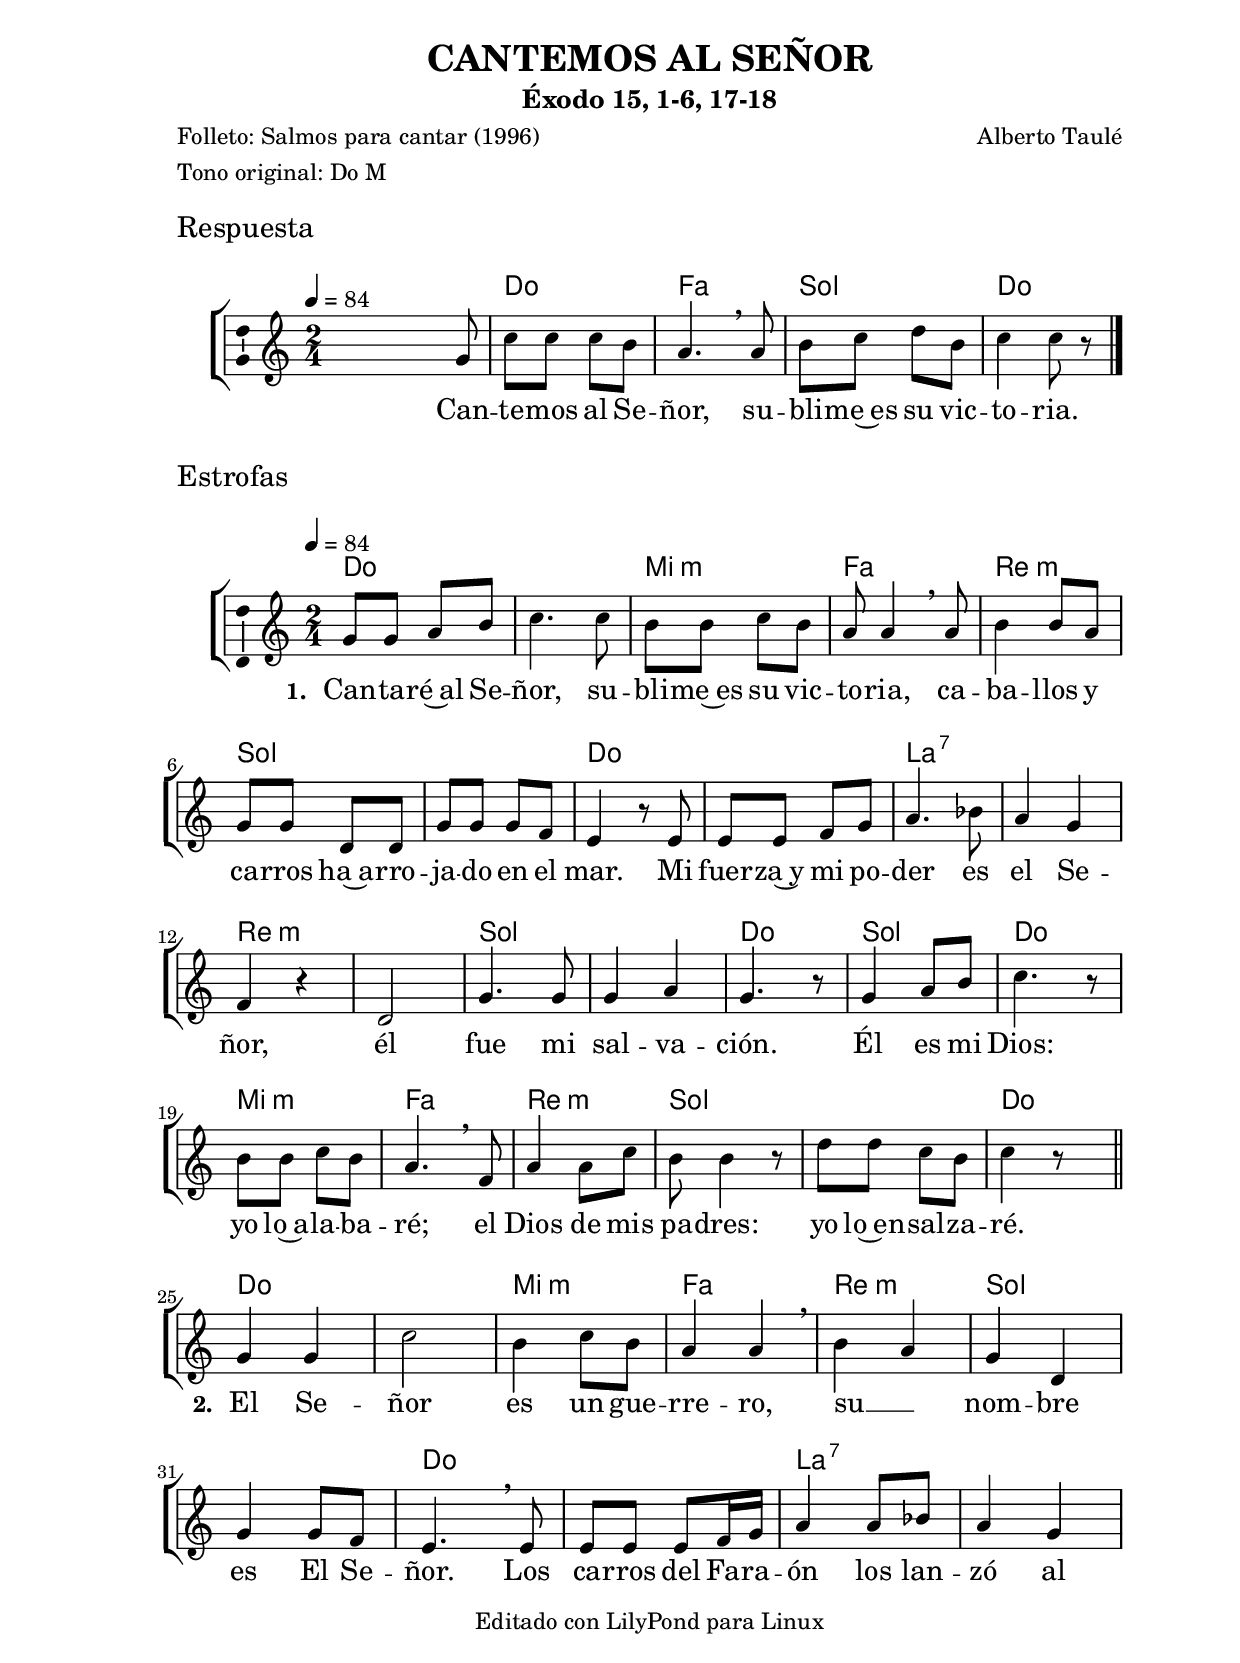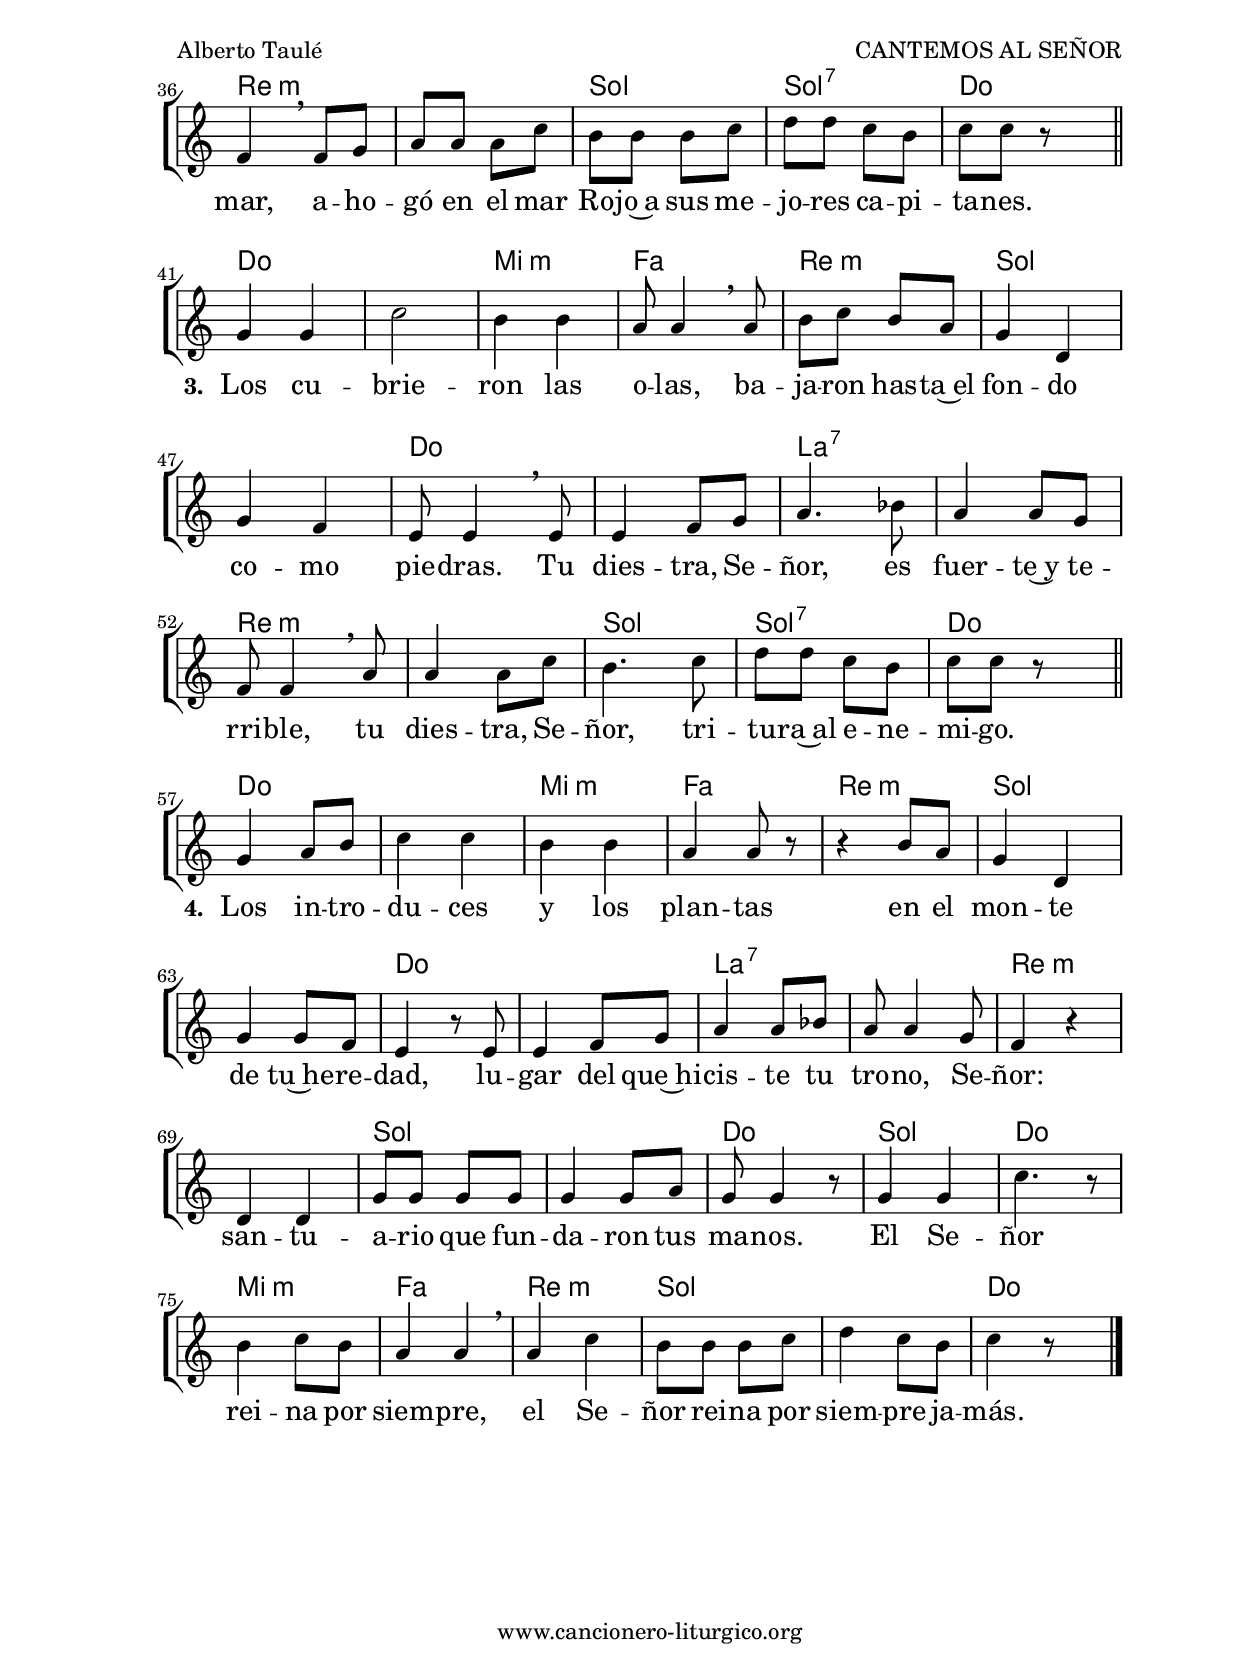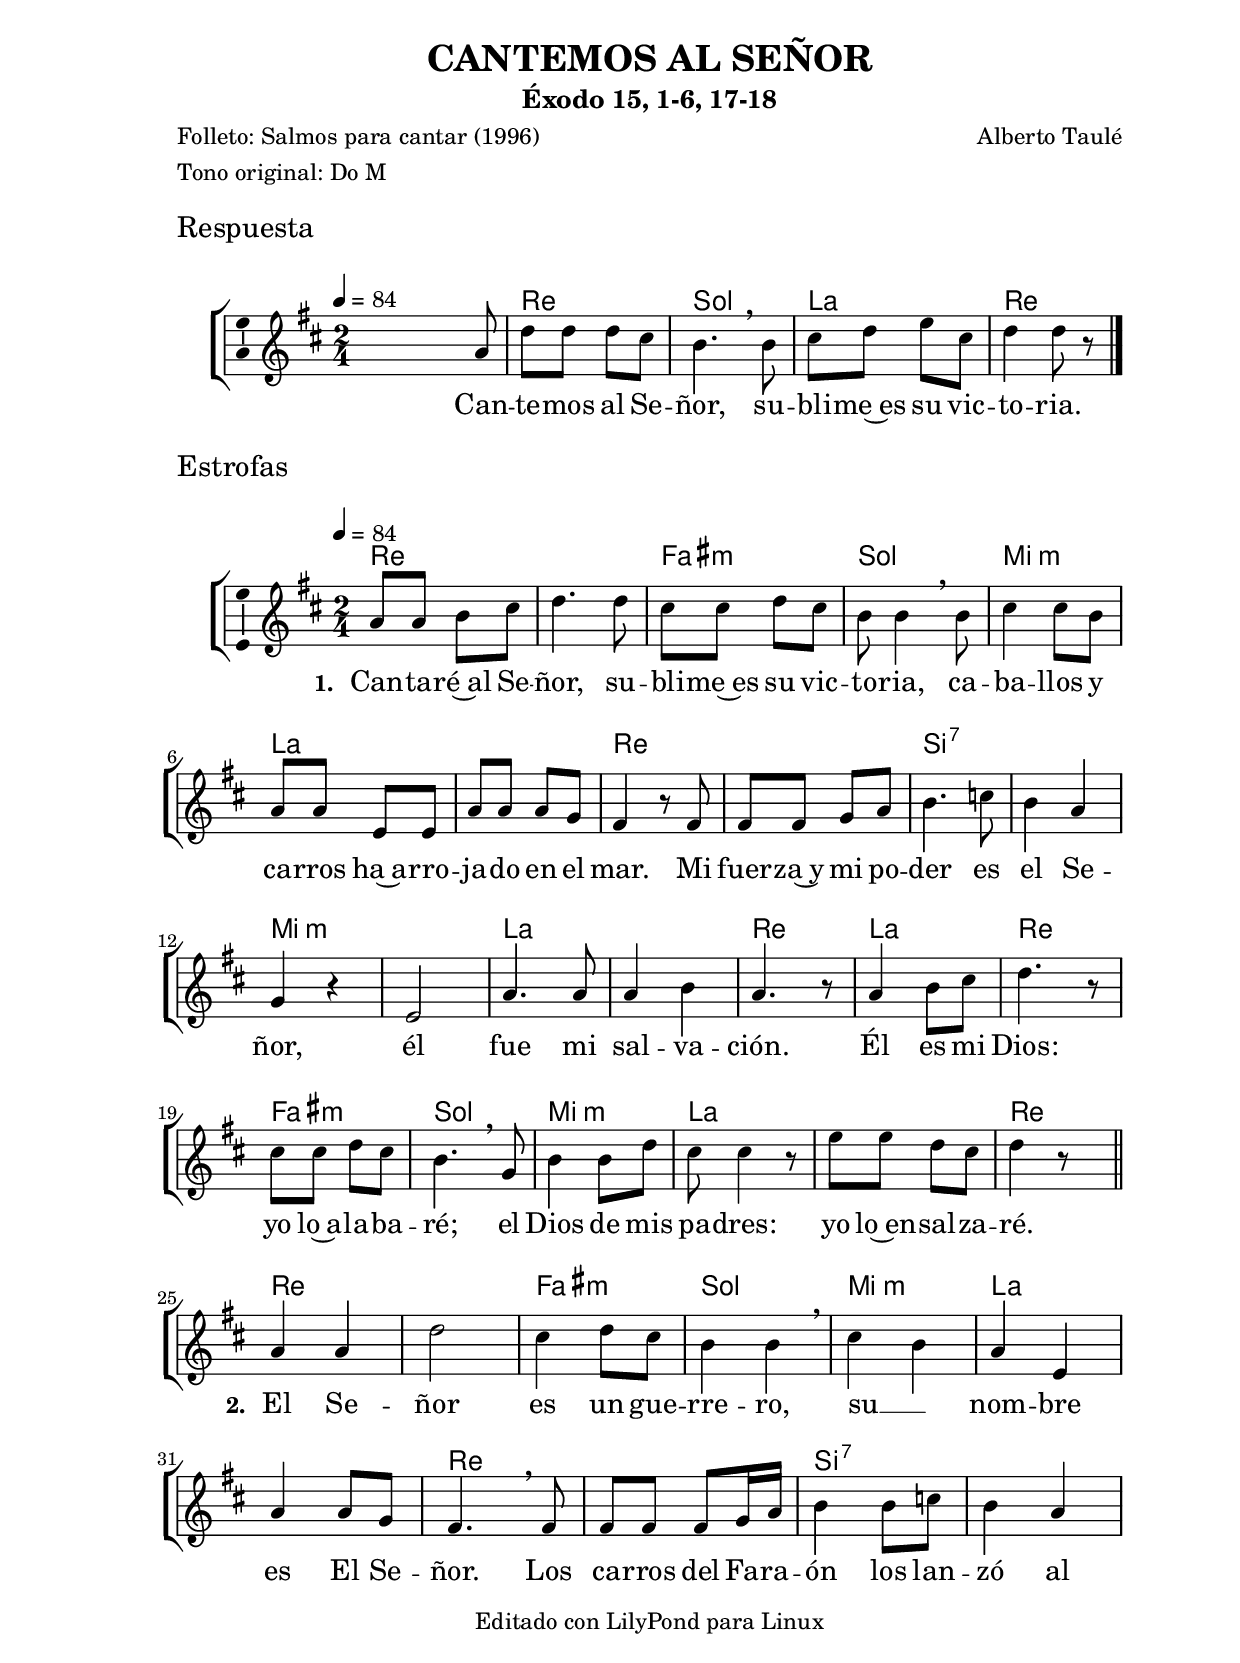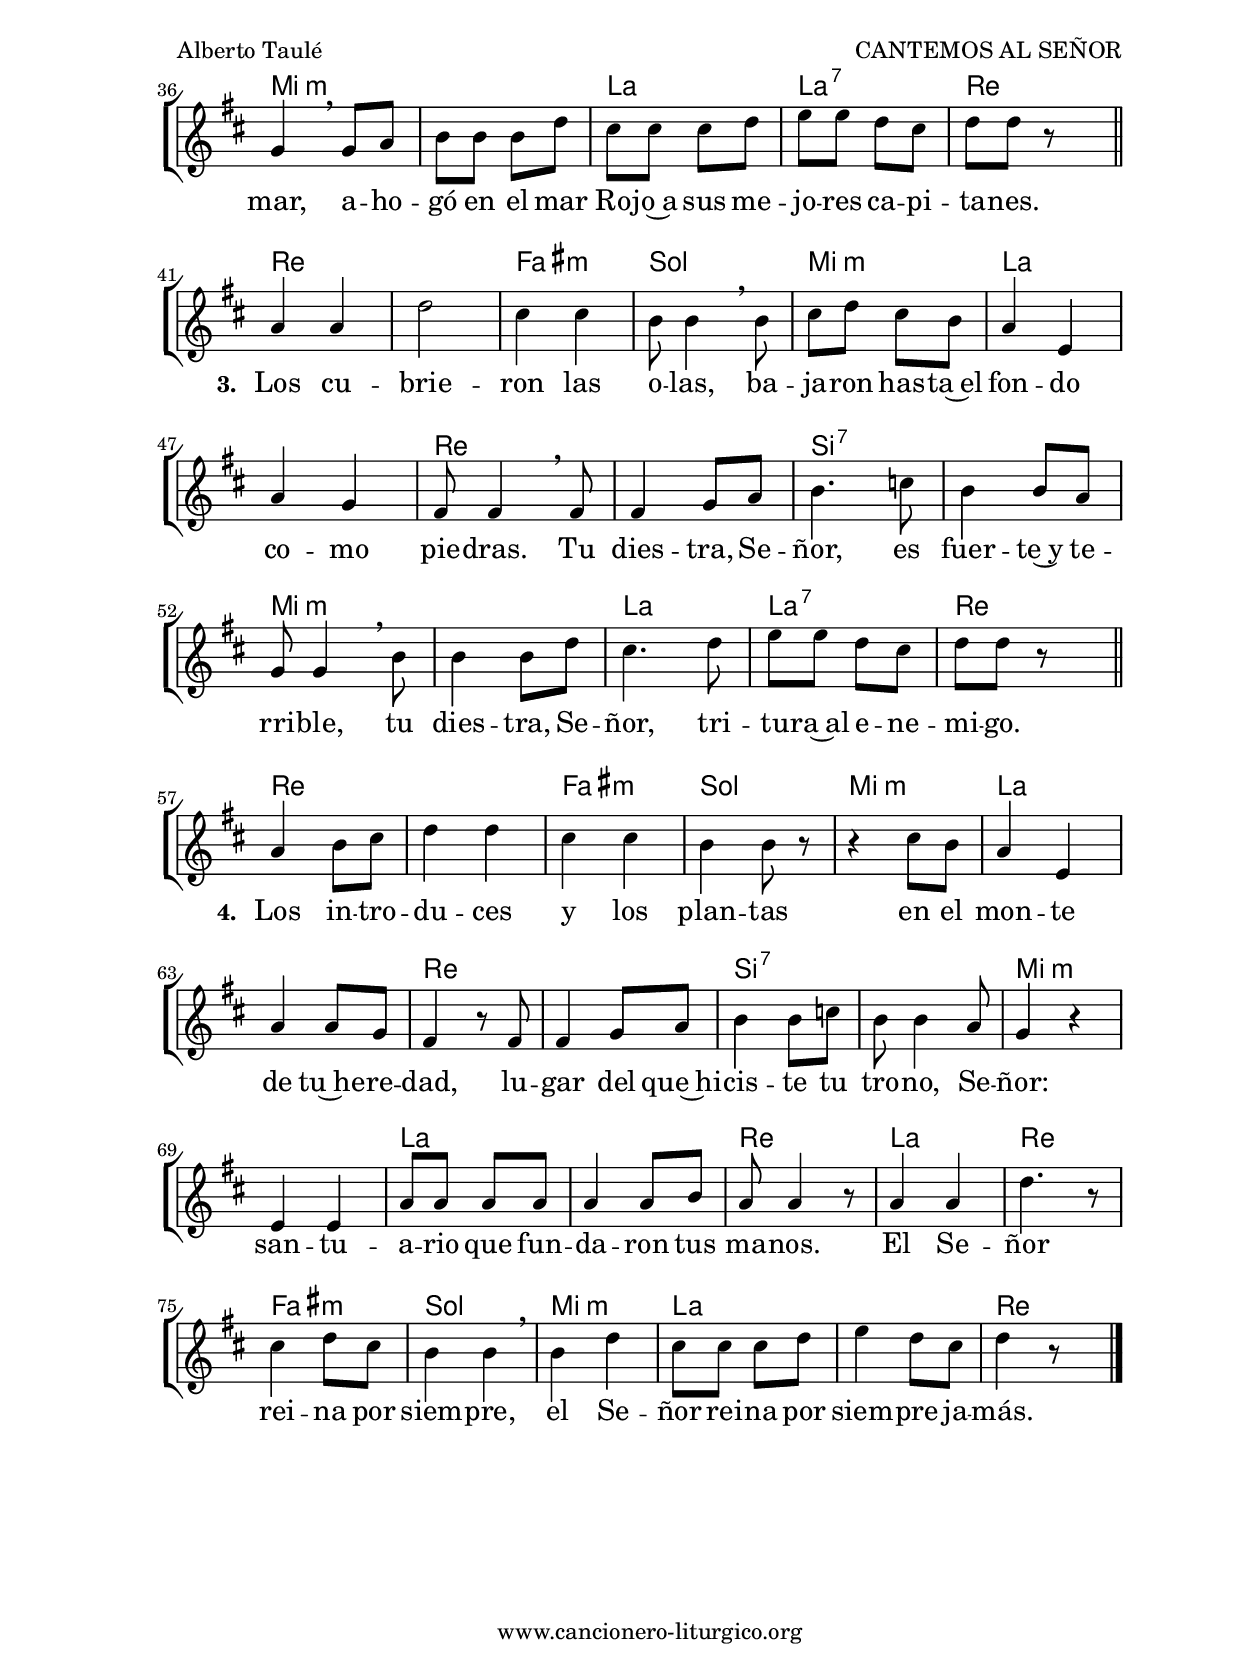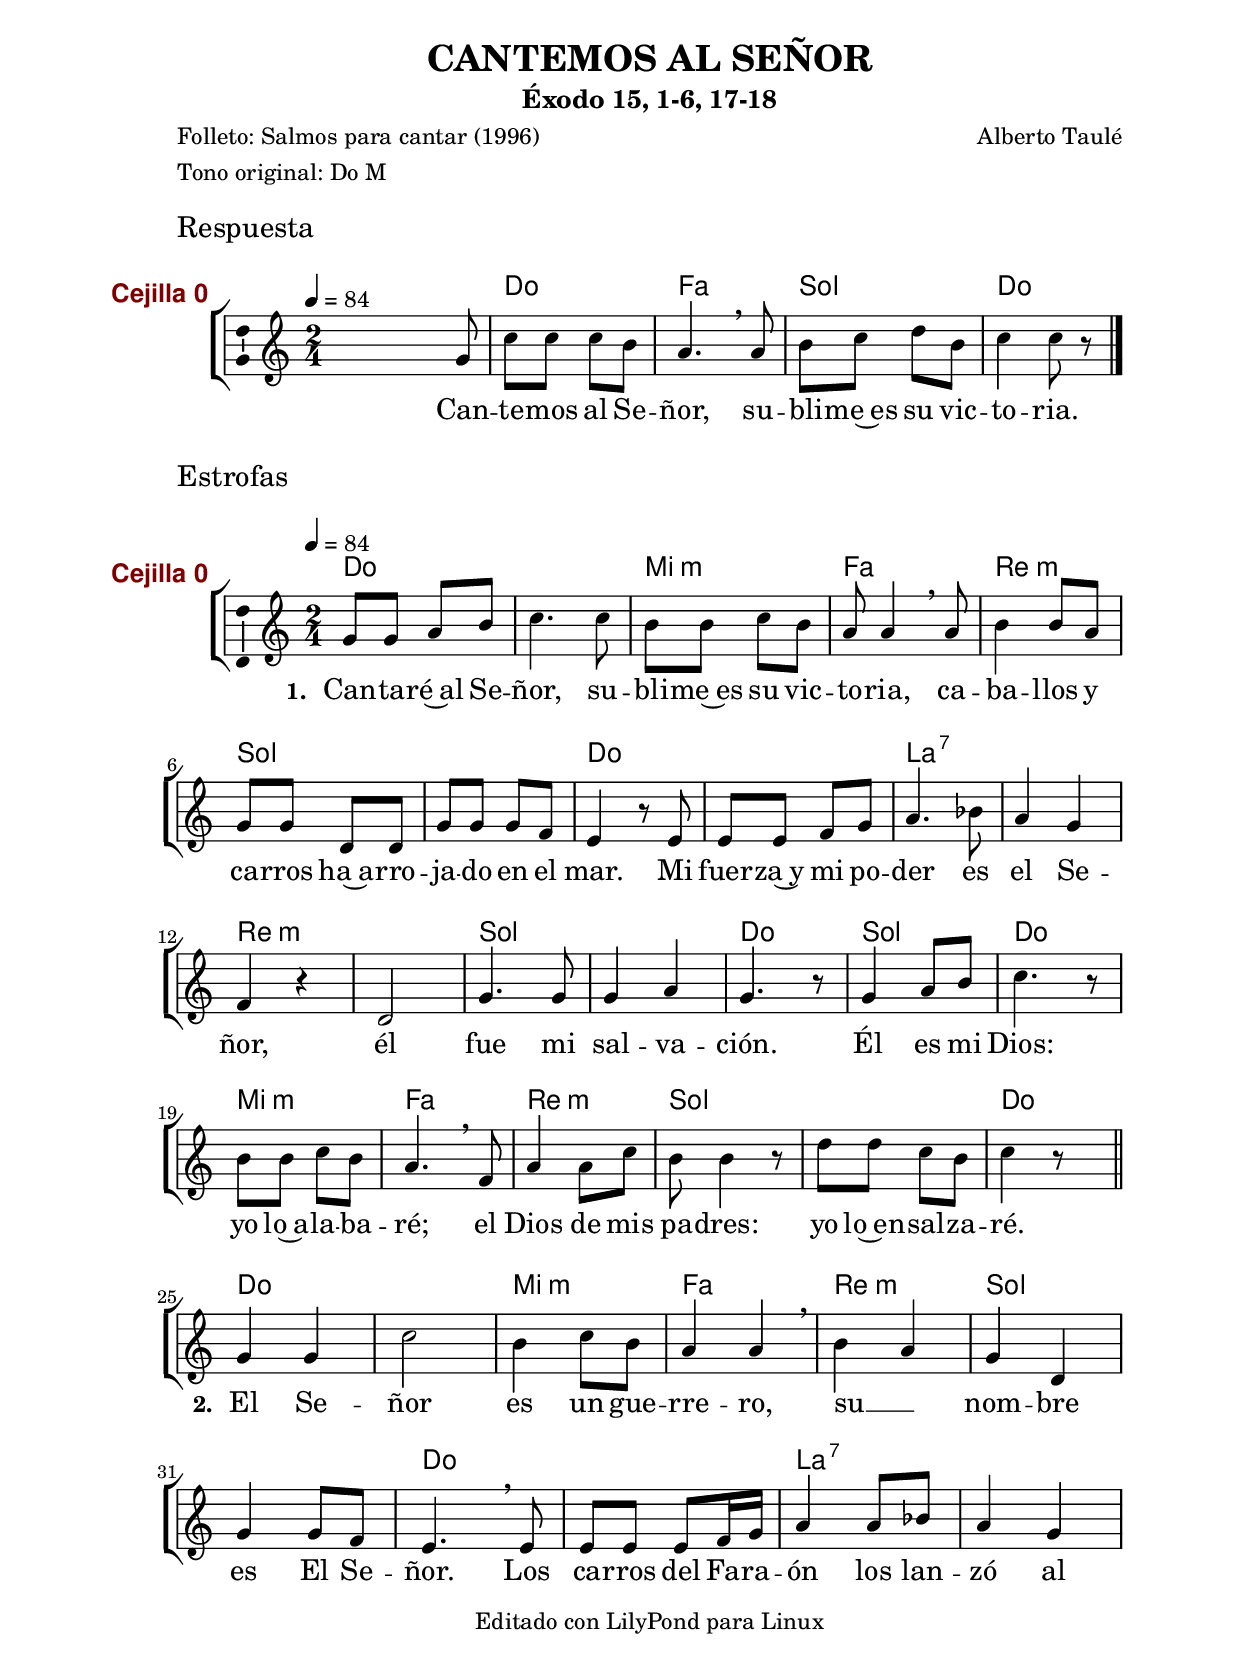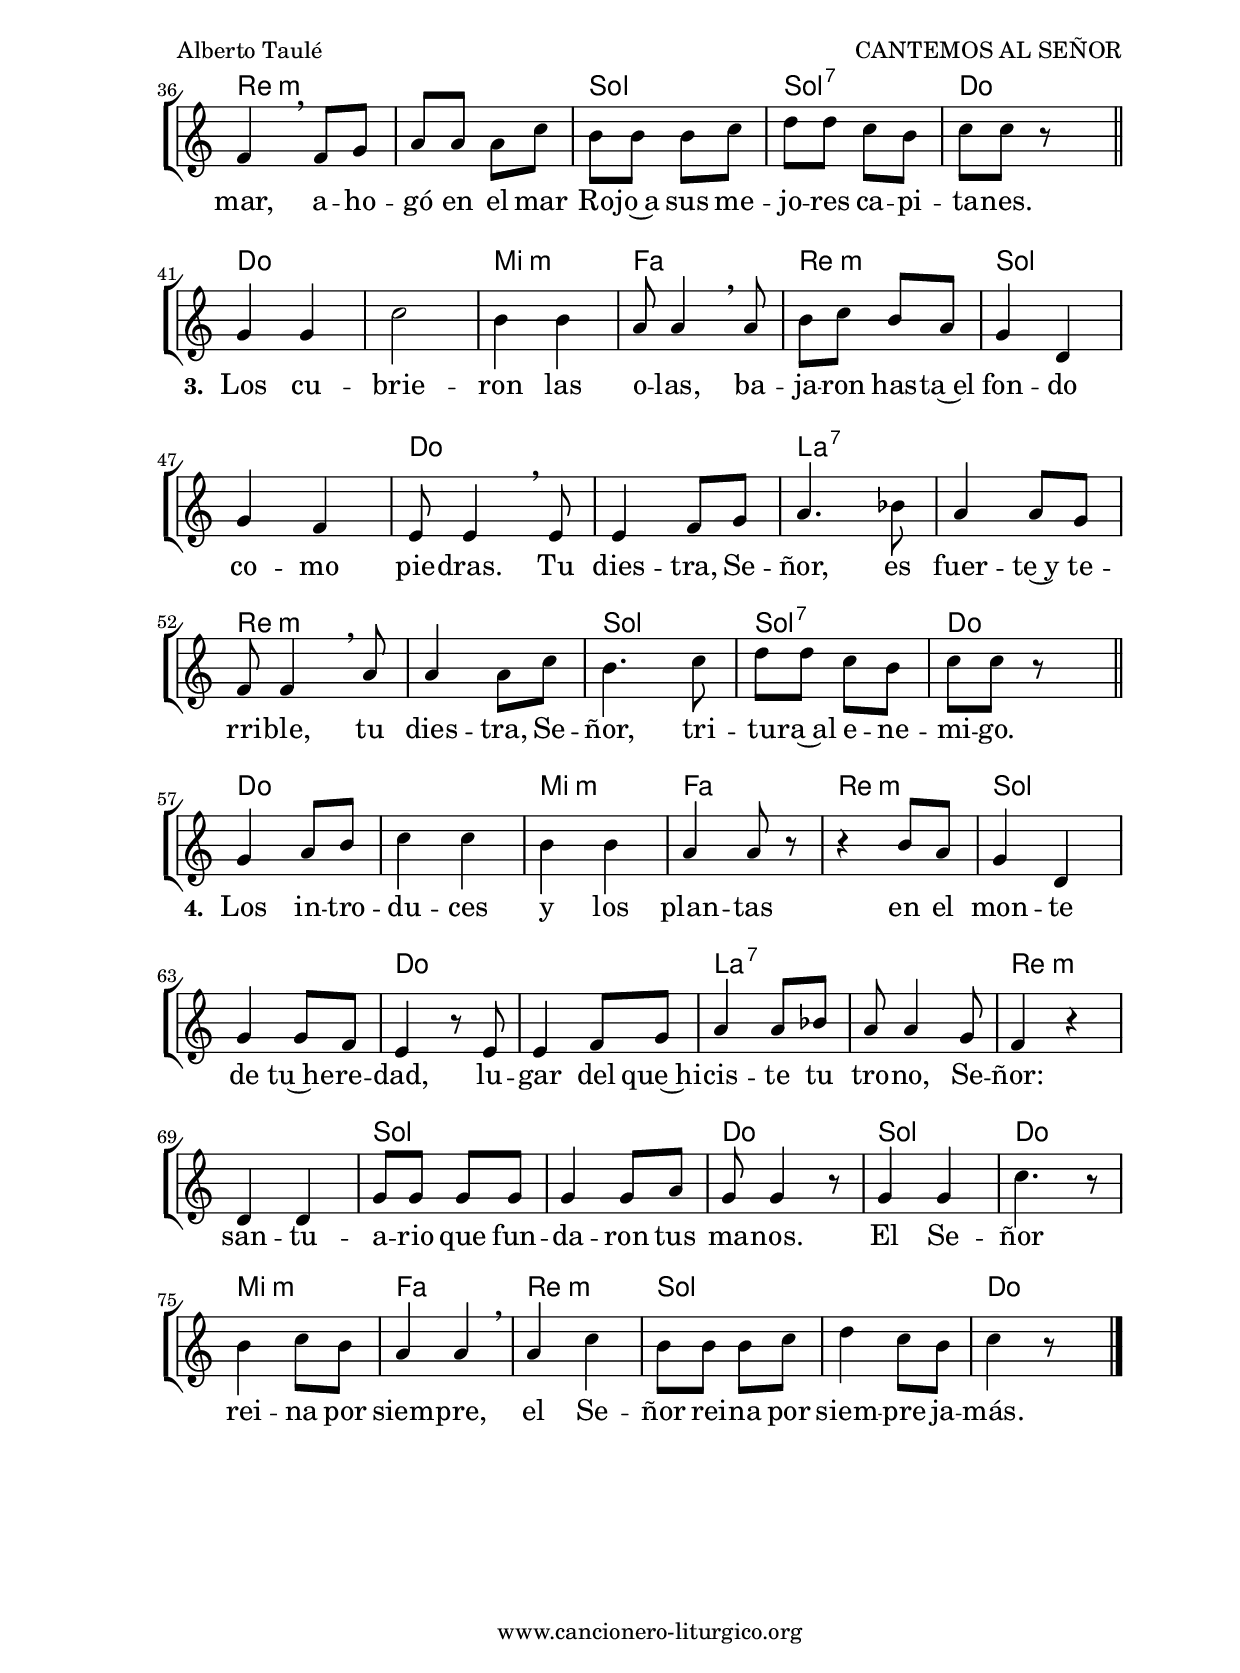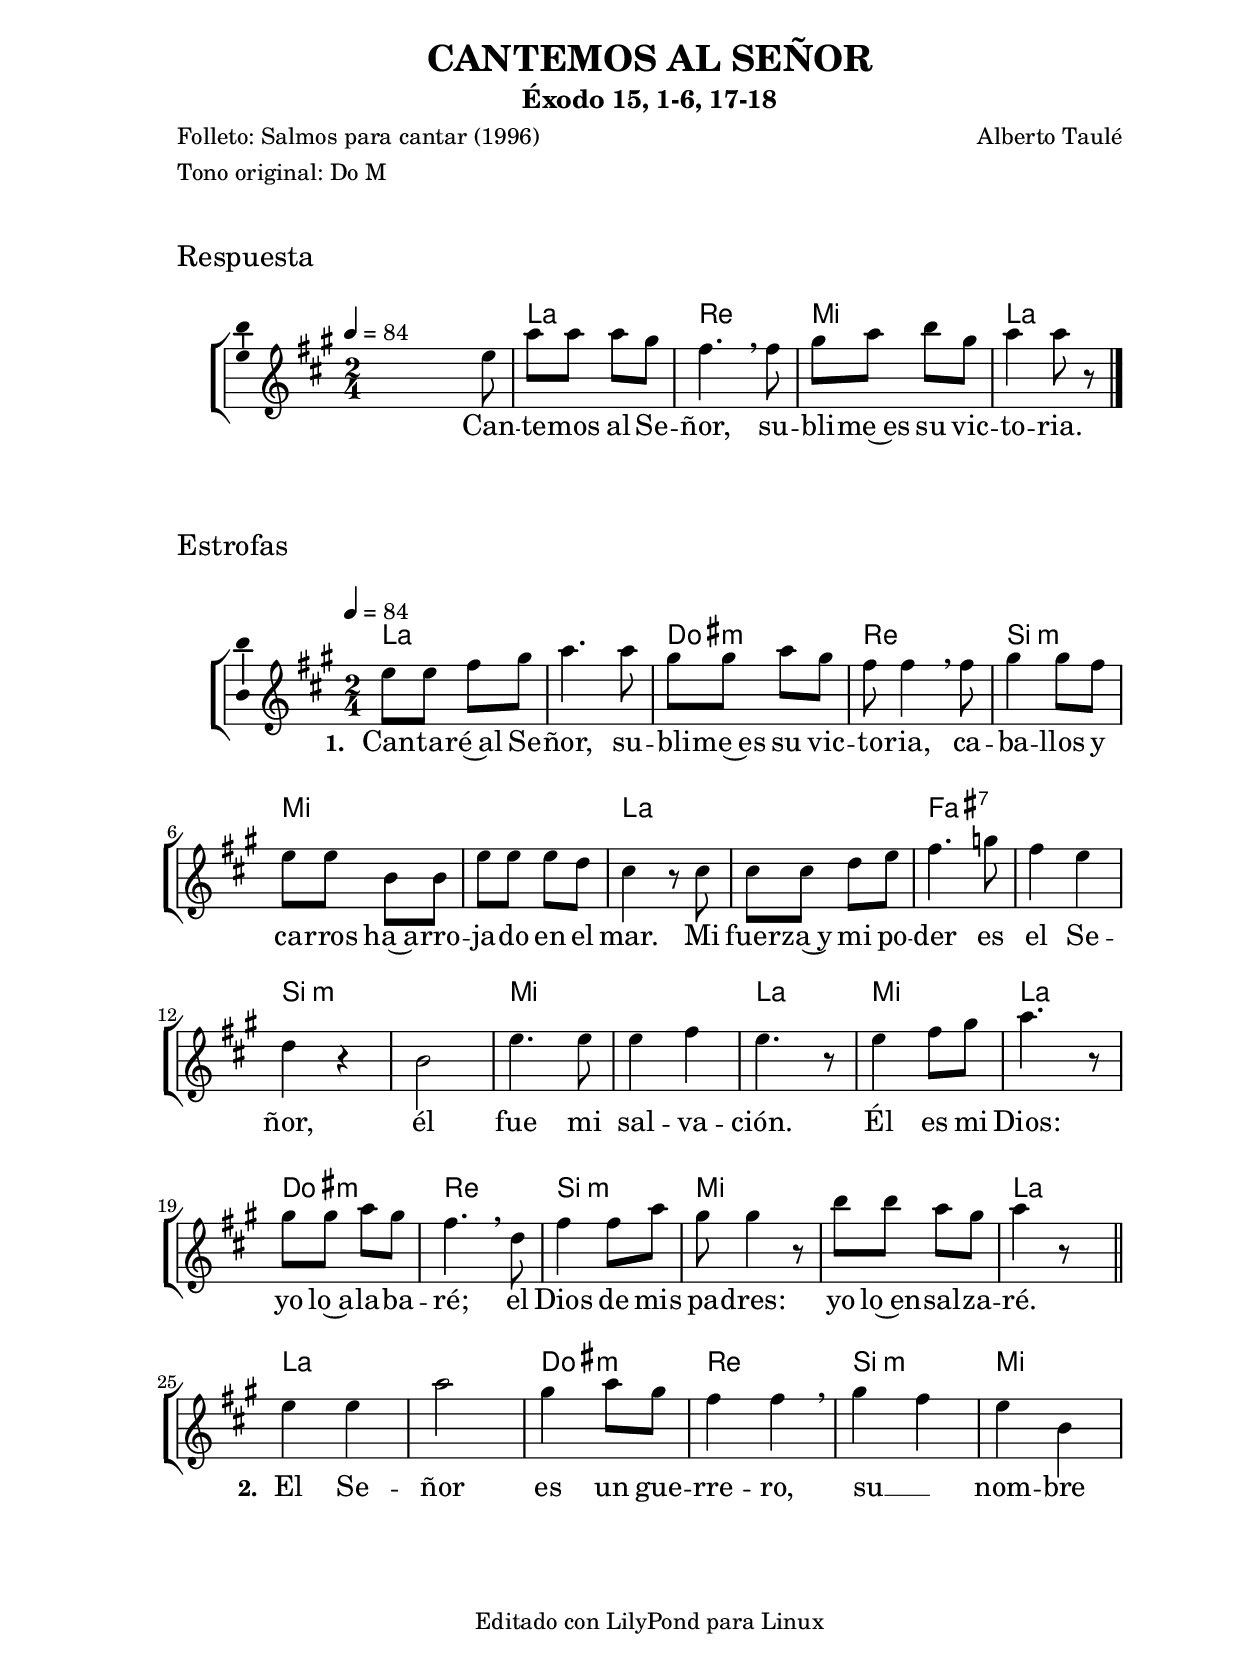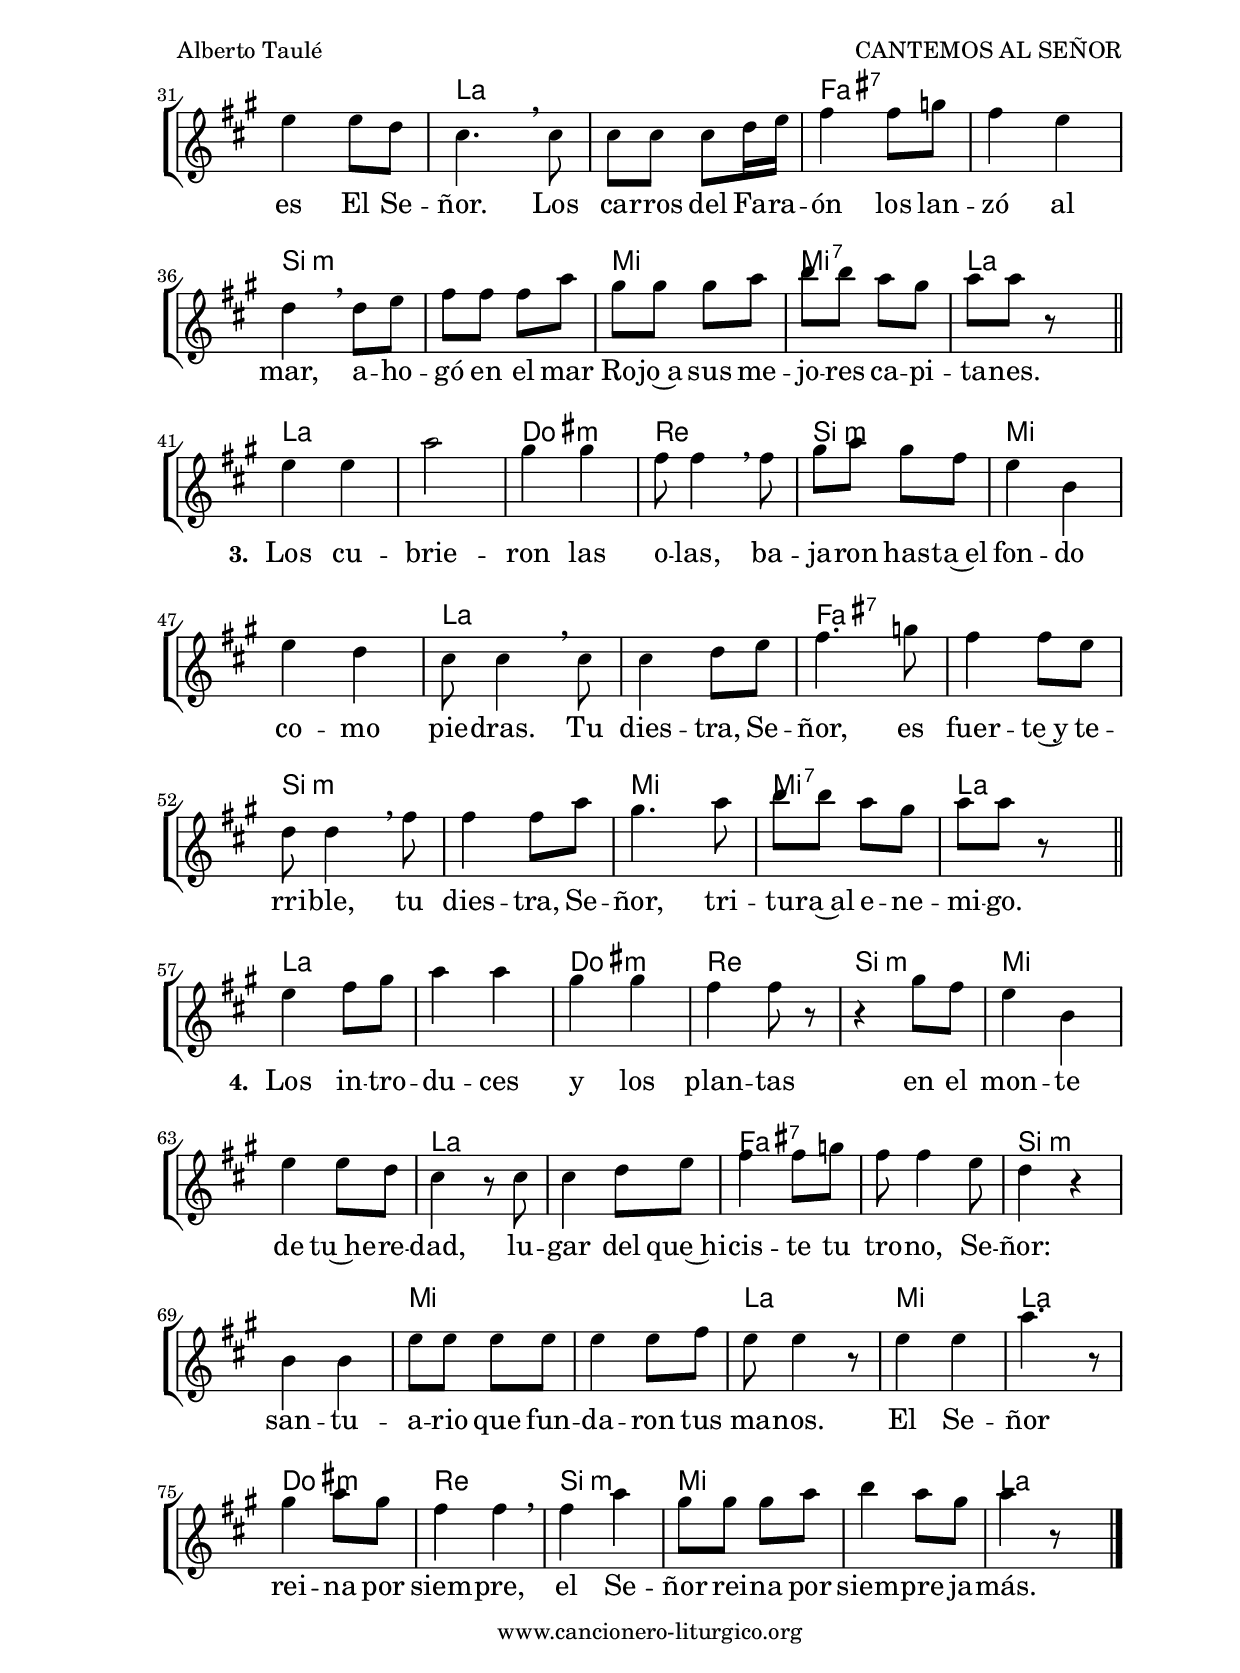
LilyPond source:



%versión de lilypond para la que se ha escrito esta partitura:
\version "2.16.0"

	%Tamaño papel
	#(set-default-paper-size "a4")
	%Tamaño partitura
	#(set-global-staff-size 20)
	%No responde al pulsar sobre una nota
	#(ly:set-option 'point-and-click #f)

%parámetros del encabezamiento:
\header {
	title = "CANTEMOS AL SEÑOR"
	subtitle = "Éxodo 15, 1-6, 17-18"
	composer = "Alberto Taulé"
	poet = "Folleto: Salmos para cantar (1996)"
	meter = "Tono original: Do M"
	arranger = ""
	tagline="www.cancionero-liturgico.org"
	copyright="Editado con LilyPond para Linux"
	tiempo = ""
	usos = "Salmo"
	letra = ""
	}

%parámetros asociados al papel:
\paper  {
	oddHeaderMarkup = \markup {\fill-line { \on-the-fly #not-first-page \fromproperty #'header:title \on-the-fly #not-first-page \fromproperty #'header:composer }}
	evenHeaderMarkup = \markup {\fill-line { \fromproperty #'header:composer \fromproperty #'header:title }}
	#(set-paper-size "a4")
	print-page-number = ##f
	first-page-number = 1
	print-first-page-number = ##f
	head-separation = 3.0 \cm
	top-margin = 2.0 \cm
	bottom-margin = 0.5\cm
	left-margin = 3.0 \cm
	line-width = 16.0 \cm 
	indent = 8\mm
	interscoreline = 2.\mm
	between-system-space = 15\mm
%	para que las partituras no llenen la hoja:
	ragged-bottom = ##t
%	idem para la última hoja:
	ragged-last-bottom = ##f
%	para que las partituras llenen el ancho del papel:
	ragged-last = ##f
	after-title-space = 2.5 \cm
page-count=2
%system-count=8

	%Flexible Vertical Spacing
	markup-system-spacing =
	#'((basic-distance . 5) (minimum-distance . 3) (padding . 3))
	score-markup-spacing =
	#'((basic-distance . 15) (minimum-distance . 10) (padding . 3))
%	score-system-spacing =
%	#'((basic-distance . 15) (minimum-distance . 10) (padding . 5))
	system-system-spacing =
	#'((basic-distance . 5) (minimum-distance . 3) (padding . 3))
	markup-markup-spacing =
	#'((basic-distance . 20) (minimum-distance . 15) (padding . 3))
	last-bottom-spacing =
	#'((basic-distance . 5) (minimum-distance . 5) (padding . 3))
%	top-system-spacing =
%	#'((basic-distance . 10) (minimum-distance . 5) (padding . 3))
%	top-markup-spacing =
%	#'((basic-distance . 15) (minimum-distance . 10) (padding . 3))

	}


%parámetros que afectan a toda la partitura:
global =  {
	%clave de sol (G):
	\clef G
	%armadura:
%%%	\transpose b c'
	\key c \major
	\tempo 4=84
	\set Score.tempoHideNote = ##f
	}


%%%%%%%%%%%%%%%%%%%%%%%%%%%%%%%%%%%%%%%%%%%%%%%%%%%%%%%
%%%%%%%%%%%%%%%%%%%%%%%%%%%%%%%%%%%%%%%%%%%%%%%%%%%%%%%
%%%%%%%%%%%%%%%%%%%%%%%%%%%%%%%%%%%%%%%%%%%%%%%%%%%%%%%


acordesrespuno = {
	\italianChords
	\chordmode {
%%%	\transpose b c'
{

s2
c2 f g c

}
}
}

melodiarespuno = 
%%%	\transpose b c'
{
	\relative c''{

\time 2/4

s4 s8 g8
c8 c c b
a4. \breathe a8
b8 c d b
c4 c8 r8

\bar "|."
}
}


textorespuno = \lyricmode {

Can -- te -- mos al Se -- ñor, su -- bli -- me~es su vic -- to -- ria.

	}

acordesrespunoStaff = \context ChordNames = acordesrespunoStaff <<
	\set chordChanges = ##t
	\acordesrespuno
	>>


%%%%%%%%%%%%%%%%%%%%%%%%%%%%%%%%%%% CEJILLA %%%%%%%%%%%%%%%%%%%%%%%%%%%%%%%%%%%
acordesrespunocejilla = {
%%%	\override ChordNames.ChordName #'font-size = #-1
%%%	\override ChordNames.ChordName #'font-series = #'bold
	\transpose c c {
		\acordesrespuno
		}
	}

acordesrespunocejillaStaff = \context ChordNames = acordesrespunocejillaStaff <<
	\set Staff.instrumentName = \markup \with-color #darkred \larger \bold \sans "Cejilla 0"
	\set chordChanges = ##t
	\acordesrespunocejilla
	>>
%%%%%%%%%%%%%%%%%%%%%%%%%%%%%%%%%%% CEJILLA %%%%%%%%%%%%%%%%%%%%%%%%%%%%%%%%%%%


vozrespunoStaff = \context Voice = vozrespunoStaff
\with {\consists "Ambitus_engraver"}
<<
%	\set Staff.instrumentName = ""
%	\set Staff.shortInstrumentName = ""
%	\set Staff.midiInstrument = #"clarinet"
%	\set Staff.midiInstrument = #"cello"
%	\set Staff.midiInstrument = #"flute"
	\set Staff.midiInstrument = #"electric guitar (jazz)"
%	\set Staff.midiInstrument = #"english horn"
%	\set Staff.midiInstrument = #"violin"
%	\set Staff.midiInstrument = #"glockenspiel"
	\set Staff.midiMinimumVolume = #0.7
	\set Staff.midiMaximumVolume = #0.9
	\global
	\melodiarespuno
	>>

textorespunoStaff = \context Lyrics = textorespunoStaff <<
	\lyricsto vozrespunoStaff \textorespuno
	>>


%%%%%%%%%%%%%%%%%%%%%%%%%%%%%%%%%%%%%%%%%%%%%%%%%%%%%%%
%%%%%%%%%%%%%%%%%%%%%%%%%%%%%%%%%%%%%%%%%%%%%%%%%%%%%%%
%%%%%%%%%%%%%%%%%%%%%%%%%%%%%%%%%%%%%%%%%%%%%%%%%%%%%%%


acordesrespest = {
	\italianChords
	\chordmode {
%%%	\transpose b c'
{

c2 s e:m f
d:m g s c
s a:7 s d:m s g
s c g c e:m f
d:m g s c

c2 s e:m f d:m g s
c s a:7 s d:m
s g g:7 c

c2 s e:m f d:m g
s c s a:7 s
d:m s g g:7 c

c2 s e:m f d:m g
s c s a:7 s
d:m s g s c g c
e:m f d:m g s c

}
}
}

melodiarespest = 
%%%	\transpose b c'
{
	\relative c''{

\time 2/4

g8 g a b
c4. c8
b8 b c b
a8 a4 \breathe a8
b4 b8 a
g8 g d d
g8 g g f
e4 r8 e8
e8 e f g
a4. bes8
a4 g
f4 r4
d2
g4. g8
g4 a
g4. r8
g4 a8 b
c4. r8
b8 b c b
a4. \breathe f8
a4 a8 c
b8 b4 r8
d8 d c b
c4 r8 s8

\bar "||"
\break

g4 g
c2
b4 c8 b
a4 a \breathe
b4 a
g4 d
g4 g8 f
e4. \breathe e8
e8 e e f16 g
a4 a8 bes
a4 g
f4 \breathe f8 g
a8 a a c
b8 b b c
d8 d c b
c8 c r8 s8

\bar "||"
\break

g4 g
c2
b4 b
a8 a4 \breathe a8
b8 c b a
g4 d
g4 f
e8 e4 \breathe e8
e4 f8 g
a4. bes8
a4 a8 g
f8 f4 \breathe a8
a4 a8 c
b4. c8
d8 d c b
c8 c r8 s8

\bar "||"
\break

g4 a8 b
c4 c
b4 b
a4 a8 r8
r4 b8 a
g4 d
g4 g8 f
e4 r8 e8
e4 f8 g
a4 a8 bes
a8 a4 g8
f4 r4
d4 d
g8 g g g
g4 g8 a
g8 g4 r8
g4 g
c4. r8
b4 c8 b
a4 a \breathe
a4 c
b8 b b c
d4 c8 b
c4 r8 s8

\bar "|."
}
}


textorespest = \lyricmode {

\set stanza =#"1. " Can -- ta -- ré~al Se -- ñor,
su -- bli -- me~es su vic -- to -- ria,
ca -- ba -- llos y ca -- rros ha~a -- rro -- ja -- do en el mar.
Mi fuer -- za~y mi po -- der es el Se -- ñor,
él fue mi sal -- va -- ción. Él es mi Dios:
yo lo~a -- la -- ba -- ré; el Dios de mis pa -- dres:
yo lo~en -- sal -- za -- ré.

\set stanza =#"2. " El Se -- ñor es un gue -- rre -- ro,
su __ _ nom -- bre es El Se -- ñor.
Los ca -- rros del Fa -- ra -- ón los lan -- zó al mar,
a -- ho -- gó en el mar Ro -- jo~a sus me -- jo -- res ca -- pi -- ta -- nes.

\set stanza =#"3. " Los cu -- brie -- ron las o -- las,
ba -- ja -- ron has -- ta~el fon -- do co -- mo pie -- dras.
Tu dies -- tra, Se -- ñor, es fuer -- te~y te -- rri -- ble,
tu dies -- tra, Se -- ñor, tri -- tu -- ra~al e -- ne -- mi -- go.

\set stanza =#"4. " Los in -- tro -- du -- ces y los plan -- tas
en el mon -- te de tu~he -- re -- dad,
lu -- gar del que~hi -- cis -- te tu tro -- no, Se -- ñor:
san -- tu -- a -- rio que fun -- da -- ron tus ma -- nos.
El Se -- ñor rei -- na por siem -- pre,
el Se -- ñor rei -- na por siem -- pre ja -- más.

	}

acordesrespestStaff = \context ChordNames = acordesrespestStaff <<
	\set chordChanges = ##t
	\acordesrespest
	>>


%%%%%%%%%%%%%%%%%%%%%%%%%%%%%%%%%%% CEJILLA %%%%%%%%%%%%%%%%%%%%%%%%%%%%%%%%%%%
acordesrespestcejilla = {
%%%	\override ChordNames.ChordName #'font-size = #-1
%%%	\override ChordNames.ChordName #'font-series = #'bold
	\transpose c c {
		\acordesrespest
		}
	}

acordesrespestcejillaStaff = \context ChordNames = acordesrespestcejillaStaff <<
	\set Staff.instrumentName = \markup \with-color #darkred \larger \bold \sans "Cejilla 0"
	\set chordChanges = ##t
	\acordesrespestcejilla
	>>
%%%%%%%%%%%%%%%%%%%%%%%%%%%%%%%%%%% CEJILLA %%%%%%%%%%%%%%%%%%%%%%%%%%%%%%%%%%%


vozrespestStaff = \context Voice = vozrespestStaff
\with {\consists "Ambitus_engraver"}
<<
%	\set Staff.instrumentName = ""
%	\set Staff.shortInstrumentName = ""
%	\set Staff.midiInstrument = #"clarinet"
%	\set Staff.midiInstrument = #"cello"
%	\set Staff.midiInstrument = #"flute"
	\set Staff.midiInstrument = #"electric guitar (jazz)"
%	\set Staff.midiInstrument = #"english horn"
%	\set Staff.midiInstrument = #"violin"
%	\set Staff.midiInstrument = #"glockenspiel"
	\set Staff.midiMinimumVolume = #0.7
	\set Staff.midiMaximumVolume = #0.9
	\global
	\melodiarespest
	>>

textorespestStaff = \context Lyrics = textorespestStaff <<
	\lyricsto vozrespestStaff \textorespest
	>>


%%%%%%%%%%%%%%%%%%%%%%%%%%%%%%%%%%%%%%%%%%%%%%%%%%%%%%%
%%%%%%%%%%%%%%%%%%%%%%%%%%%%%%%%%%%%%%%%%%%%%%%%%%%%%%%
%%%%%%%%%%%%%%%%%%%%%%%%%%%%%%%%%%%%%%%%%%%%%%%%%%%%%%%


\book {
	\score {
		\context ChoirStaff {
			\override StaffGroup.SystemStartBracket #'collapse-height = #1
			\override Score.SystemStartBar #'collapse-height = #1
			<<
			\acordesrespunoStaff
			\vozrespunoStaff
			\textorespunoStaff
			>>
			}
		\layout {
	    		\context {
				\Lyrics
				\override LyricText #'font-size = #2
				}
	   		 \context {
				\Score
				\override StaffSymbol #'staff-space = #(magstep +3)
				}
			}
		\header{piece=\markup{\fontsize #2 "Respuesta"}}
		}
	\score {
		\context ChoirStaff {
			\override StaffGroup.SystemStartBracket #'collapse-height = #1
			\override Score.SystemStartBar #'collapse-height = #1
			<<
			\acordesrespestStaff
			\vozrespestStaff
			\textorespestStaff
			>>
			}
		\layout {
system-count=14
	    		\context {
				\Lyrics
				\override LyricText #'font-size = #2
				}
	   		 \context {
				\Score
				\override StaffSymbol #'staff-space = #(magstep +3)
				}
			}
		\header{piece=\markup{\fontsize #2 "Estrofas"}}
		}
	\score {
		\unfoldRepeats
		\context ChoirStaff {
			<<
			\acordesrespunoStaff
			\vozrespunoStaff
			>>
			<<
			\acordesrespestStaff
			\vozrespestStaff
			>>
			}
		\midi {
	  		\context {
	  			\Score
				tempoWholesPerMinute = #(ly:make-moment 70 4)
				}
			}
		}
	}


%Partitura para guitarra
#(define output-suffix "G")
\book {
	\score {
		\context ChoirStaff {
			\override StaffGroup.SystemStartBracket #'collapse-height = #1
			\override Score.SystemStartBar #'collapse-height = #1
			<<
			\acordesrespunocejillaStaff
			\vozrespunoStaff
			\textorespunoStaff
			>>
			}
		\layout {
%%%%%%%%%%%%%%%%%%%%%%%%%%%%%%%%%%% CEJILLA %%%%%%%%%%%%%%%%%%%%%%%%%%%%%%%%%%%
			\context {
				\ChordNames \consists Instrument_name_engraver
				}
%%%%%%%%%%%%%%%%%%%%%%%%%%%%%%%%%%% CEJILLA %%%%%%%%%%%%%%%%%%%%%%%%%%%%%%%%%%%
	    		\context {
				\Lyrics
				\override LyricText #'font-size = #2
				}
	   		 \context {
				\Score
				\override StaffSymbol #'staff-space = #(magstep +3)
				}
			}
		\header{piece=\markup{\fontsize #2 "Respuesta"}}
		}
	\score {
		\context ChoirStaff {
			\override StaffGroup.SystemStartBracket #'collapse-height = #1
			\override Score.SystemStartBar #'collapse-height = #1
			<<
			\acordesrespestcejillaStaff
			\vozrespestStaff
			\textorespestStaff
			>>
			}
		\layout {
system-count=14
%%%%%%%%%%%%%%%%%%%%%%%%%%%%%%%%%%% CEJILLA %%%%%%%%%%%%%%%%%%%%%%%%%%%%%%%%%%%
			\context {
				\ChordNames \consists Instrument_name_engraver
				}
%%%%%%%%%%%%%%%%%%%%%%%%%%%%%%%%%%% CEJILLA %%%%%%%%%%%%%%%%%%%%%%%%%%%%%%%%%%%
	    		\context {
				\Lyrics
				\override LyricText #'font-size = #2
				}
	   		 \context {
				\Score
				\override StaffSymbol #'staff-space = #(magstep +3)
				}
			}
		\header{piece=\markup{\fontsize #2 "Estrofas"}}
		}
	}


#(define output-suffix "C")
\book {
	\score {
		\context ChoirStaff {
			\override StaffGroup.SystemStartBracket #'collapse-height = #1
			\override Score.SystemStartBar #'collapse-height = #1
\transpose c d
			<<
			\acordesrespunoStaff
			\vozrespunoStaff
			\textorespunoStaff
			>>
			}
		\layout {
	    		\context {
				\Lyrics
				\override LyricText #'font-size = #2
				}
	   		 \context {
				\Score
				\override StaffSymbol #'staff-space = #(magstep +3)
				}
			}
		\header{piece=\markup{\fontsize #2 "Respuesta"}}
		}
	\score {
		\context ChoirStaff {
			\override StaffGroup.SystemStartBracket #'collapse-height = #1
			\override Score.SystemStartBar #'collapse-height = #1
\transpose c d
			<<
			\acordesrespestStaff
			\vozrespestStaff
			\textorespestStaff
			>>
			}
		\layout {
system-count=14
	    		\context {
				\Lyrics
				\override LyricText #'font-size = #2
				}
	   		 \context {
				\Score
				\override StaffSymbol #'staff-space = #(magstep +3)
				}
			}
		\header{piece=\markup{\fontsize #2 "Estrofas"}}
		}
	}


#(define output-suffix "S")
\book {
	\score {
		\context ChoirStaff {
			\override StaffGroup.SystemStartBracket #'collapse-height = #1
			\override Score.SystemStartBar #'collapse-height = #1
\transpose c a
			<<
			\acordesrespunoStaff
			\vozrespunoStaff
			\textorespunoStaff
			>>
			}
		\layout {
	    		\context {
				\Lyrics
				\override LyricText #'font-size = #2
				}
	   		 \context {
				\Score
				\override StaffSymbol #'staff-space = #(magstep +3)
				}
			}
		\header{piece=\markup{\fontsize #2 "Respuesta"}}
		}
	\score {
		\context ChoirStaff {
			\override StaffGroup.SystemStartBracket #'collapse-height = #1
			\override Score.SystemStartBar #'collapse-height = #1
\transpose c a
			<<
			\acordesrespestStaff
			\vozrespestStaff
			\textorespestStaff
			>>
			}
		\layout {
system-count=14
	    		\context {
				\Lyrics
				\override LyricText #'font-size = #2
				}
	   		 \context {
				\Score
				\override StaffSymbol #'staff-space = #(magstep +3)
				}
			}
		\header{piece=\markup{\fontsize #2 "Estrofas"}}
		}
	}



